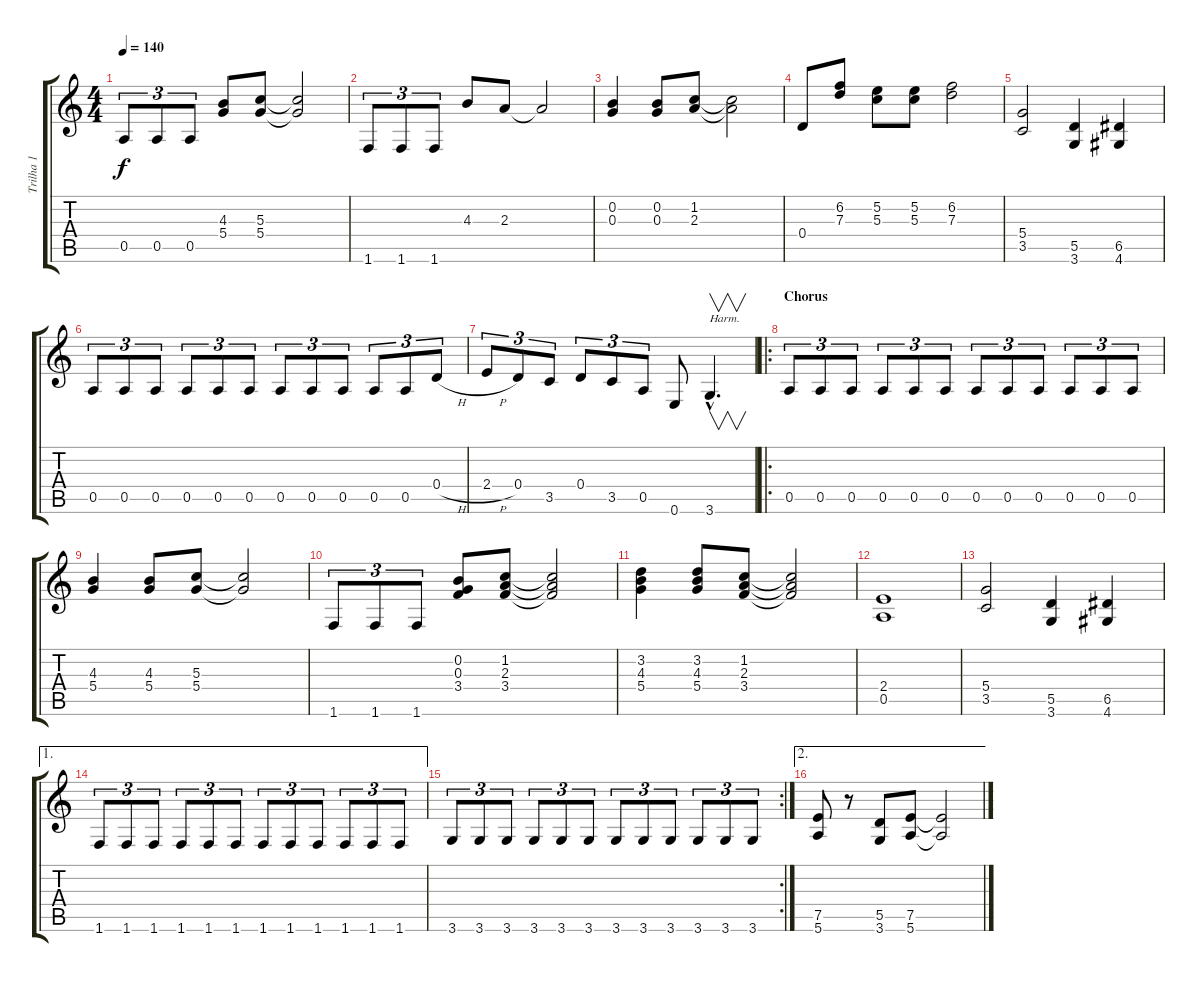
\track ("Trilha 1" "Trilha 1") {instrument distortionguitar}
\staff {score tabs}
\tuning (E4 B3 G3 D3 A2 E2) {hide}
\ts (4 4)
\tempo 140
\clef g2
\ks c
0.5.8{tu (3 2) dy f} 0.5.8{tu (3 2)} 0.5.8{tu (3 2)} (4.3 5.4).8 (5.3 5.4).8 (5.3{t} 5.4{t}).2 |
1.6.8{tu (3 2)} 1.6.8{tu (3 2)} 1.6.8{tu (3 2)} 4.3.8 2.3.8 2.3{t}.2 |
(0.2 0.3).4 (0.2 0.3).8 (1.2 2.3).8 (1.2{t} 2.3{t}).2 |
0.4.8 (6.2 7.3).8 (5.2 5.3).8 (5.2 5.3).8 (6.2 7.3).2 |
(5.4 3.5).2 (5.5 3.6).4 (6.5 4.6).4 |
0.5.8{tu (3 2)} 0.5.8{tu (3 2)} 0.5.8{tu (3 2)} 0.5.8{tu (3 2)} 0.5.8{tu (3 2)} 0.5.8{tu (3 2)} 0.5.8{tu (3 2)} 0.5.8{tu (3 2)} 0.5.8{tu (3 2)} 0.5.8{tu (3 2)} 0.5.8{tu (3 2)} 0.4{h}.8{tu (3 2)} |
2.4{h}.8{tu (3 2)} 0.4.8{tu (3 2)} 3.5.8{tu (3 2)} 0.4.8{tu (3 2)} 3.5.8{tu (3 2)} 0.5.8{tu (3 2)} 0.6.8 3.6{hac}.4{v d txt "Harm." instrument guitarharmonics} |
\ro
\section ("" "Chorus")
0.5.8{tu (3 2) instrument distortionguitar} 0.5.8{tu (3 2)} 0.5.8{tu (3 2)} 0.5.8{tu (3 2)} 0.5.8{tu (3 2)} 0.5.8{tu (3 2)} 0.5.8{tu (3 2)} 0.5.8{tu (3 2)} 0.5.8{tu (3 2)} 0.5.8{tu (3 2)} 0.5.8{tu (3 2)} 0.5.8{tu (3 2)} |
(4.3 5.4).4 (4.3 5.4).8 (5.3 5.4).8 (5.3{t} 5.4{t}).2 |
1.6.8{tu (3 2)} 1.6.8{tu (3 2)} 1.6.8{tu (3 2)} (0.2 0.3 3.4).8 (1.2 2.3 3.4).8 (1.2{t} 2.3{t} 3.4{t}).2 |
(3.2 4.3 5.4).4 (3.2 4.3 5.4).8 (1.2 2.3 3.4).8 (1.2{t} 2.3{t} 3.4{t}).2 |
(2.4 0.5).1 |
(5.4 3.5).2 (5.5 3.6).4 (6.5 4.6).4 |
\ae 1
1.6.8{tu (3 2)} 1.6.8{tu (3 2)} 1.6.8{tu (3 2)} 1.6.8{tu (3 2)} 1.6.8{tu (3 2)} 1.6.8{tu (3 2)} 1.6.8{tu (3 2)} 1.6.8{tu (3 2)} 1.6.8{tu (3 2)} 1.6.8{tu (3 2)} 1.6.8{tu (3 2)} 1.6.8{tu (3 2)} |
\rc 2
3.6.8{tu (3 2)} 3.6.8{tu (3 2)} 3.6.8{tu (3 2)} 3.6.8{tu (3 2)} 3.6.8{tu (3 2)} 3.6.8{tu (3 2)} 3.6.8{tu (3 2)} 3.6.8{tu (3 2)} 3.6.8{tu (3 2)} 3.6.8{tu (3 2)} 3.6.8{tu (3 2)} 3.6.8{tu (3 2)} |
\ae 2
(7.5 5.6).8 r.8 (5.5 3.6).8 (7.5 5.6).8 (7.5{t} 5.6{t}).2
